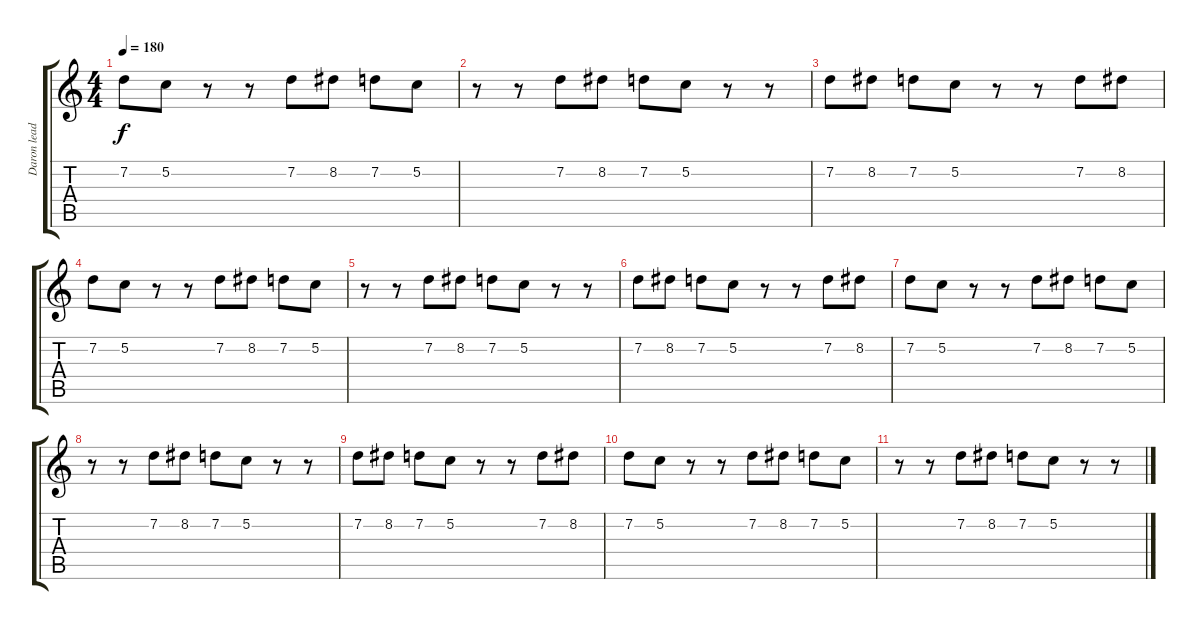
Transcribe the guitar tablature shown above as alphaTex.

\track ("Daron lead" "Daron lead") {instrument distortionguitar}
\staff {score tabs}
\tuning (C4 G3 Eb3 Bb2 F2 C2) {hide}
\ts (4 4)
\tempo 180
\clef g2
\ks c
7.2.8{dy f} 5.2.8 r.8 r.8 7.2.8 8.2.8 7.2.8 5.2.8 |
r.8 r.8 7.2.8 8.2.8 7.2.8 5.2.8 r.8 r.8 |
7.2.8 8.2.8 7.2.8 5.2.8 r.8 r.8 7.2.8 8.2.8 |
7.2.8 5.2.8 r.8 r.8 7.2.8 8.2.8 7.2.8 5.2.8 |
r.8 r.8 7.2.8 8.2.8 7.2.8 5.2.8 r.8 r.8 |
7.2.8 8.2.8 7.2.8 5.2.8 r.8 r.8 7.2.8 8.2.8 |
7.2.8 5.2.8 r.8 r.8 7.2.8 8.2.8 7.2.8 5.2.8 |
r.8 r.8 7.2.8 8.2.8 7.2.8 5.2.8 r.8 r.8 |
7.2.8 8.2.8 7.2.8 5.2.8 r.8 r.8 7.2.8 8.2.8 |
7.2.8 5.2.8 r.8 r.8 7.2.8 8.2.8 7.2.8 5.2.8 |
r.8 r.8 7.2.8 8.2.8 7.2.8 5.2.8 r.8 r.8
